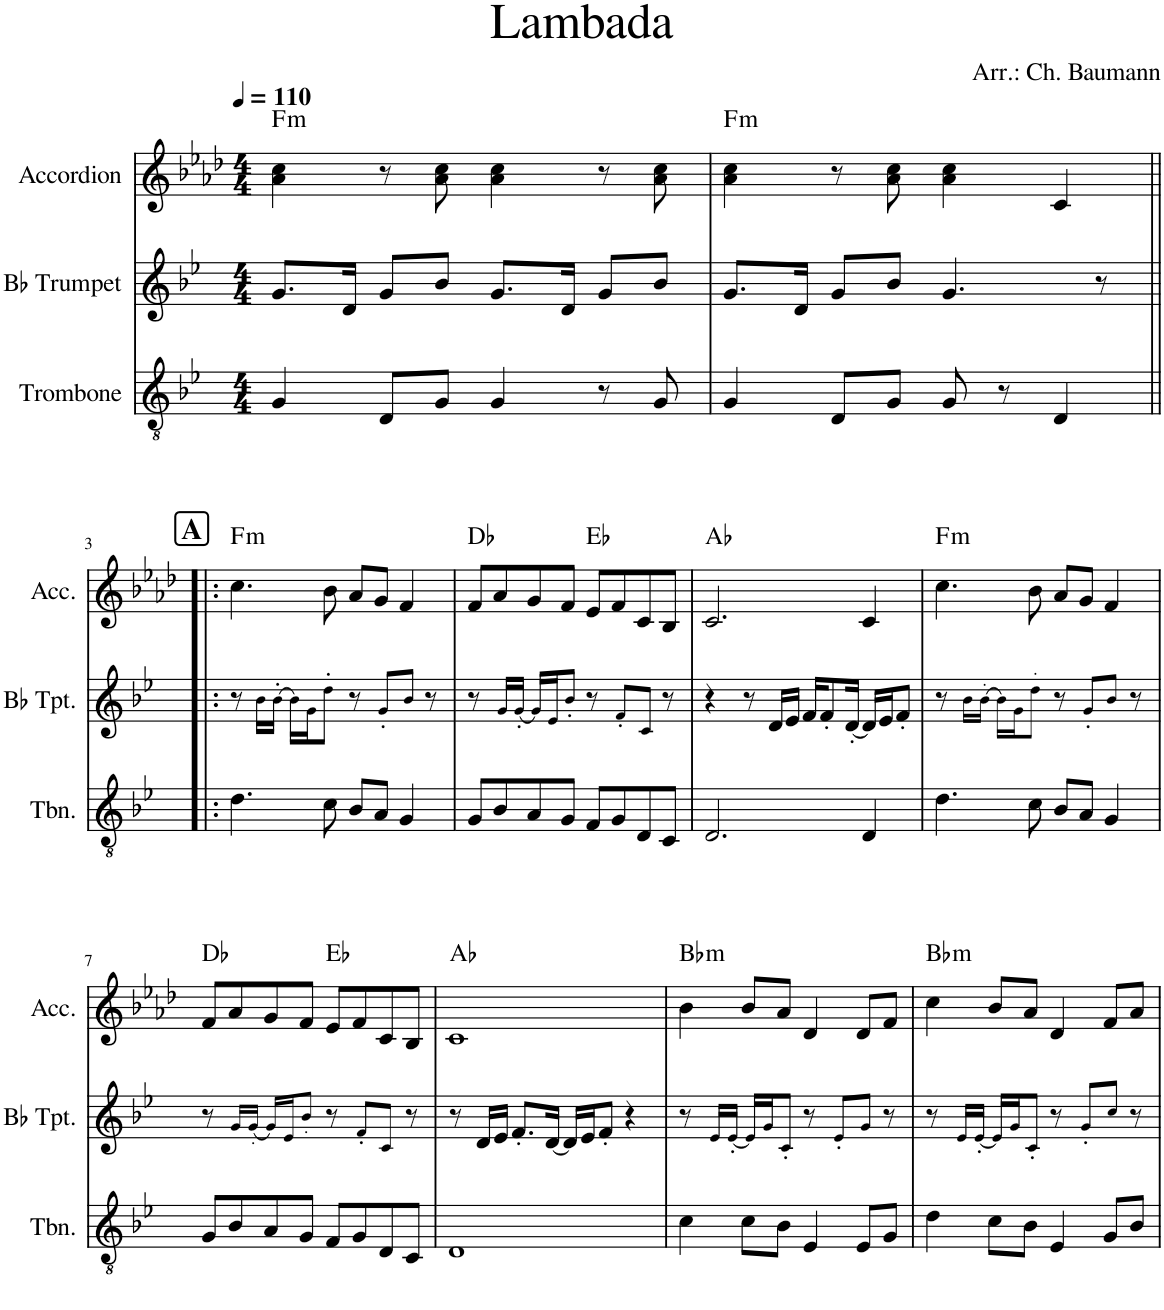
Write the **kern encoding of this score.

**kern	**kern	**kern	**harte
*part3	*part2	*part1	*part1
*staff3	*staff2	*staff1	*
*I"Trombone	*I"Bb Trumpet	*I"Accordion	*
*I'Tbn.	*I'Bb Tpt.	*I'Acc.	*
*clefGv2	*clefG2	*clefG2	*
*Trd1c2	*Trd1c2	*	*
*k[b-e-]	*k[b-e-]	*k[b-e-a-d-]	*
*M4/4	*M4/4	*M4/4	*
*MM110	*MM110	*MM110	*
=1	=1	=1	=1
!	!	!	!LO:H:kt=m
4G/	8.g/L	4a-\ 4cc\	F:min
.	16d/Jk	.	.
8D/L	8g/L	8r	.
8G/J	8b-/J	8a-\ 8cc\	.
4G/	8.g/L	4a-\ 4cc\	.
.	16d/Jk	.	.
8r	8g/L	8r	.
8G/	8b-/J	8a-\ 8cc\	.
=2	=2	=2	=2
!	!	!	!LO:H:kt=m
4G/	8.g/L	4a-\ 4cc\	F:min
.	16d/Jk	.	.
8D/L	8g/L	8r	.
8G/J	8b-/J	8a-\ 8cc\	.
8G/	4.g/	4a-\ 4cc\	.
8r	.	.	.
4D/	.	4c/	.
.	8r	.	.
!!LO:LB:g=z
!!LO:REH:place=s1:a:B:cj:fs=14:t=A
=3!|:	=3!|:	=3!|:	=3!|:
!	!	!	!LO:H:kt=m
4.d\	8r	4.cc\	F:min
.	16b-!\LL	.	.
.	[16b-'!\JJ	.	.
.	16b-!\LL]	.	.
.	16g!\J	.	.
8c\	8dd'!\J	8b-\	.
8B-/L	8r	8a-/L	.
8A/J	8g'!/L	8g/J	.
4G/	8b-!/J	4f/	.
.	8r	.	.
=4	=4	=4	=4
8G/L	8r	8f/L	Db:maj
8B-/	16g!/LL	8a-/	.
.	[16g'!/JJ	.	.
8A/	16g!/LL]	8g/	.
.	16e-!/J	.	.
8G/J	8b-'!/J	8f/J	.
8F/L	8r	8e-/L	Eb:maj
8G/	8f'!/L	8f/	.
8D/	8c!/J	8c/	.
8C/J	8r	8B-/J	.
=5	=5	=5	=5
2.D/	4r	2.c/	Ab:maj
.	8r	.	.
.	16d/LL	.	.
.	16e-/JJ	.	.
.	16f/KL	.	.
.	8f'/	.	.
.	[16d'/Jk	.	.
4D/	16d/LL]	4c/	.
.	16e-/J	.	.
.	8f'/J	.	.
=6	=6	=6	=6
!	!	!	!LO:H:kt=m
4.d\	8r	4.cc\	F:min
.	16b-!\LL	.	.
.	[16b-'!\JJ	.	.
.	16b-!\LL]	.	.
.	16g!\J	.	.
8c\	8dd'!\J	8b-\	.
8B-/L	8r	8a-/L	.
8A/J	8g'!/L	8g/J	.
4G/	8b-!/J	4f/	.
.	8r	.	.
!!LO:LB:g=z
=7	=7	=7	=7
8G/L	8r	8f/L	Db:maj
8B-/	16g!/LL	8a-/	.
.	[16g'!/JJ	.	.
8A/	16g!/LL]	8g/	.
.	16e-!/J	.	.
8G/J	8b-'!/J	8f/J	.
8F/L	8r	8e-/L	Eb:maj
8G/	8f'!/L	8f/	.
8D/	8c!/J	8c/	.
8C/J	8r	8B-/J	.
=8	=8	=8	=8
1D	8r	1c	Ab:maj
.	16d/LL	.	.
.	16e-/JJ	.	.
.	8.f'/L	.	.
.	[16d/Jk	.	.
.	16d/LL]	.	.
.	16e-/J	.	.
.	8f'/J	.	.
.	4r	.	.
=9	=9	=9	=9
!	!	!	!LO:H:kt=m
4c\	8r	4b-\	Bb:min
.	16e-!/LL	.	.
.	[16e-'!/JJ	.	.
8c\L	16e-!/LL]	8b-/L	.
.	16g!/J	.	.
8B-\J	8c'!/J	8a-/J	.
4E-/	8r	4d-/	.
.	8e-'!/L	.	.
8E-/L	8g!/J	8d-/L	.
8G/J	8r	8f/J	.
=10	=10	=10	=10
!	!	!	!LO:H:kt=m
4d\	8r	4cc\	Bb:min
.	16e-!/LL	.	.
.	[16e-'!/JJ	.	.
8c\L	16e-!/LL]	8b-/L	.
.	16g!/J	.	.
8B-\J	8c'!/J	8a-/J	.
4E-/	8r	4d-/	.
.	8g'!/L	.	.
8G/L	8cc!/J	8f/L	.
8B-/J	8r	8a-/J	.
=	=	=	=
*-	*-	*-	*-
